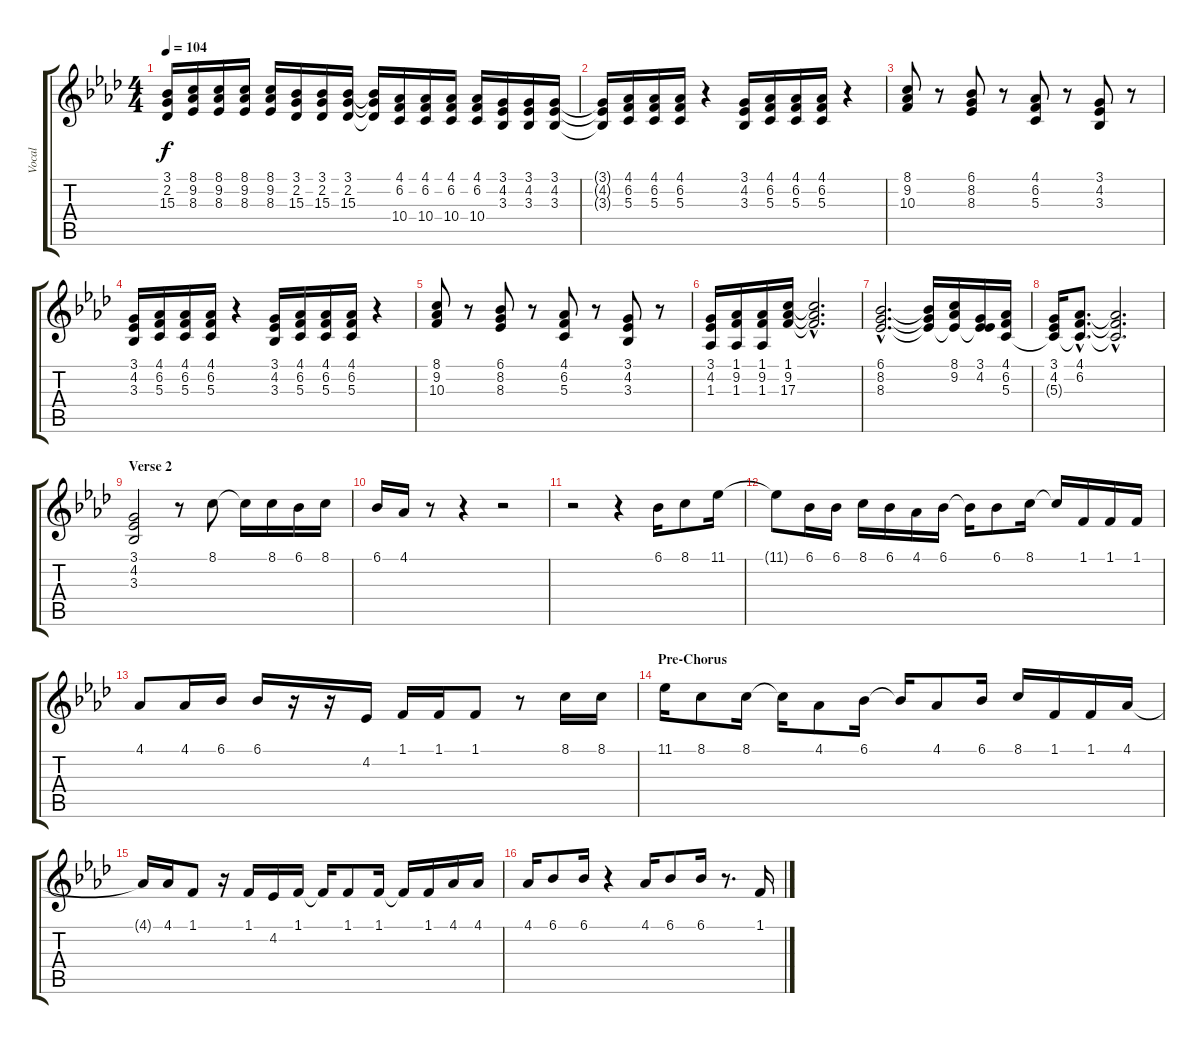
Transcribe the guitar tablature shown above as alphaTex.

\track ("Vocal" "Vocal") {instrument flute}
\staff {score tabs}
\tuning (E4 B3 G3 D3 A2 E2) {hide}
\ts (4 4)
\tempo 104
\clef g2
\ks ab
(3.1 2.2 15.3).16{dy f} (8.1 9.2 8.3).16 (8.1 9.2 8.3).16 (8.1 9.2 8.3).16 (8.1 9.2 8.3).16 (3.1 2.2 15.3).16 (3.1 2.2 15.3).16 (3.1 2.2 15.3).16 (3.1{t} 2.2{t} 15.3{t}).16 (4.1 6.2 10.4).16 (4.1 6.2 10.4).16 (4.1 6.2 10.4).16 (4.1 6.2 10.4).16 (3.1 4.2 3.3).16 (3.1 4.2 3.3).16 (3.1 4.2 3.3).16 |
(3.1{t} 4.2{t} 3.3{t}).16 (4.1 6.2 5.3).16 (4.1 6.2 5.3).16 (4.1 6.2 5.3).16 r.4 (3.1 4.2 3.3).16 (4.1 6.2 5.3).16 (4.1 6.2 5.3).16 (4.1 6.2 5.3).16 r.4 |
(8.1 9.2 10.3).8 r.8 (6.1 8.2 8.3).8 r.8 (4.1 6.2 5.3).8 r.8 (3.1 4.2 3.3).8 r.8 |
(3.1 4.2 3.3).16 (4.1 6.2 5.3).16 (4.1 6.2 5.3).16 (4.1 6.2 5.3).16 r.4 (3.1 4.2 3.3).16 (4.1 6.2 5.3).16 (4.1 6.2 5.3).16 (4.1 6.2 5.3).16 r.4 |
(8.1 9.2 10.3).8 r.8 (6.1 8.2 8.3).8 r.8 (4.1 6.2 5.3).8 r.8 (3.1 4.2 3.3).8 r.8 |
(3.1 4.2 1.3).16 (1.1 9.2 1.3).16 (1.1 9.2 1.3).16 (1.1 9.2 17.3).16 (1.1{hac t} 9.2{hac t} 17.3{hac t}).2{d} |
(6.1{hac} 8.2{hac} 8.3{hac}).2{d} (6.1{t} 8.2{t} 8.3{t}).16 (8.1 9.2 8.3{t}).16 (3.1 4.2 8.3{t}).16 (4.1 6.2 5.3).16 |
(3.1 4.2 5.3{t}).16 (4.1{hac} 6.2{hac} 5.3{hac t}).8{d} (4.1{hac t} 6.2{hac t} 5.3{hac t}).2{d} |
\section ("" "Verse 2")
(3.1 4.2 3.3).2 r.8 8.1.8 8.1{t}.16 8.1.16 6.1.16 8.1.16 |
6.1.16 4.1.16 r.8 r.4 r.2 |
r.2 r.4 6.1.16 8.1.8 11.1.16 |
11.1{t}.8 6.1.16 6.1.16 8.1.16 6.1.16 4.1.16 6.1.16 6.1{t}.16 6.1.8 8.1.16 8.1{t}.16 1.1.16 1.1.16 1.1.16 |
4.1.8 4.1.16 6.1.16 6.1.16 r.16 r.16 4.2.16 1.1.16 1.1.16 1.1.8 r.8 8.1.16 8.1.16 |
\section ("" "Pre-Chorus")
11.1.16 8.1.8 8.1.16 8.1{t}.16 4.1.8 6.1.16 6.1{t}.16 4.1.8 6.1.16 8.1.16 1.1.16 1.1.16 4.1.16 |
4.1{t}.16 4.1.16 1.1.8 r.16 1.1.16 4.2.16 1.1.16 1.1{t}.16 1.1.8 1.1.16 1.1{t}.16 1.1.16 4.1.16 4.1.16 |
4.1.16 6.1.8 6.1.16 r.4 4.1.16 6.1.8 6.1.16 r.8{d} 1.1.16
